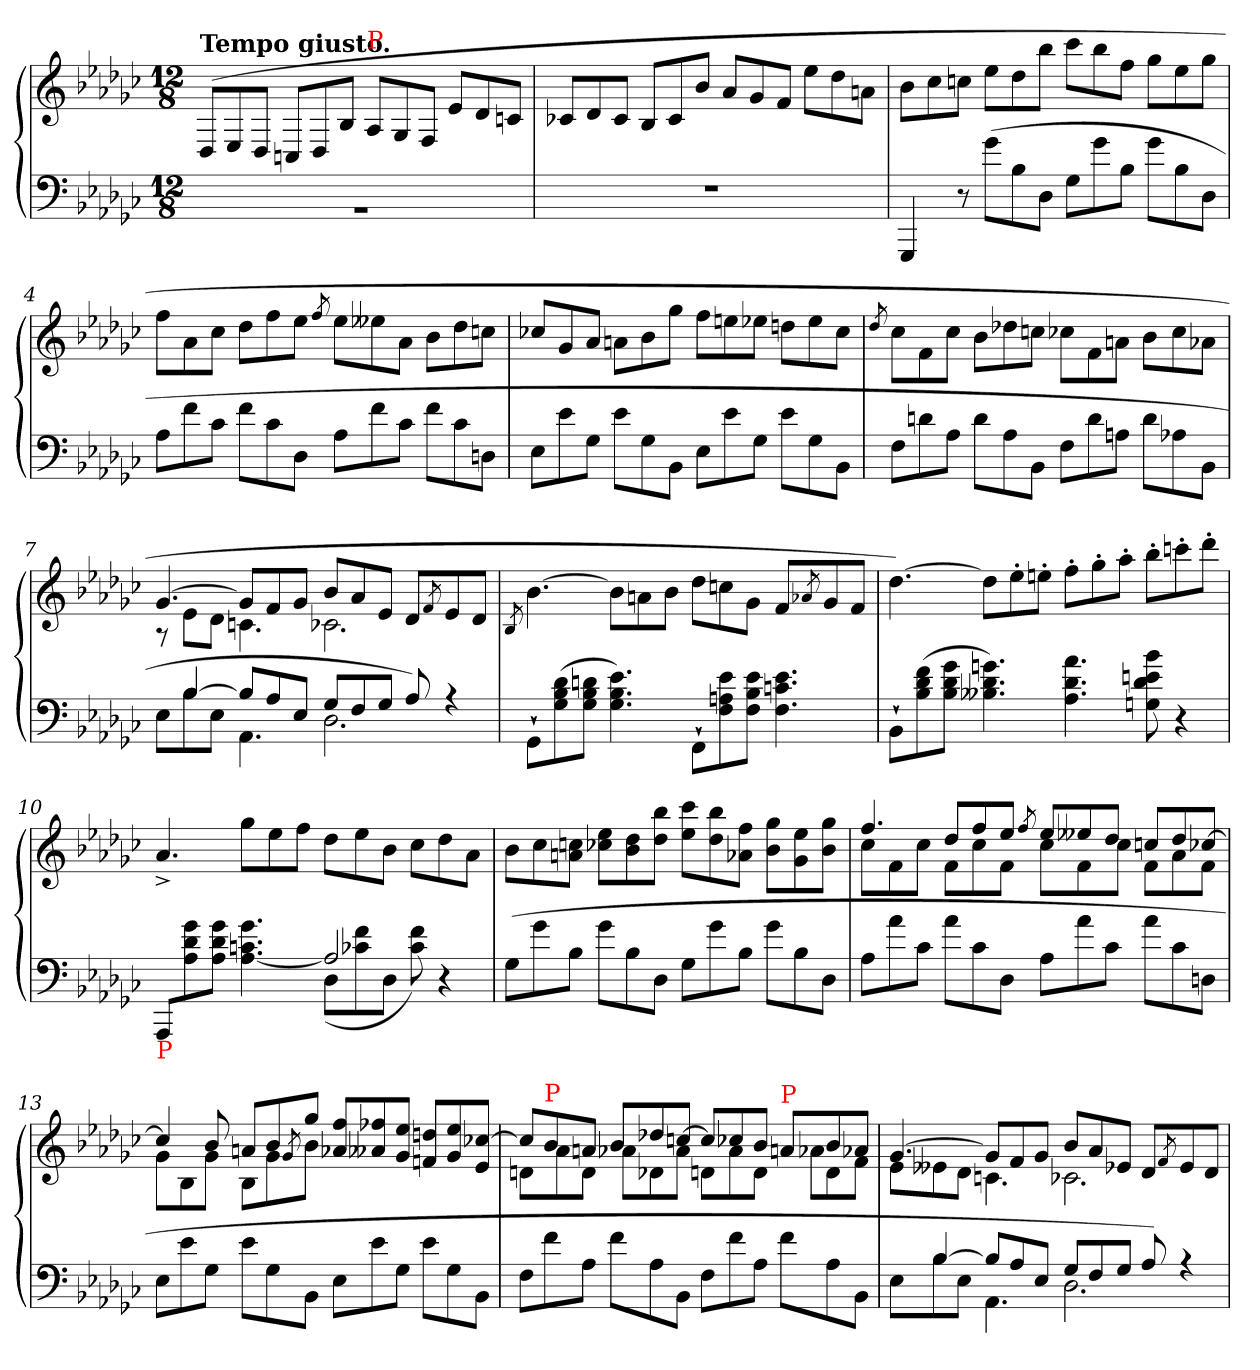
**kern	**kern
*part1	*part1
*staff2	*staff1
*clefF4	*clefG2
*k[b-e-a-d-g-c-]	*k[b-e-a-d-g-c-]
*e-:	*e-:
*M12/8	*M12/8
=1	=1
!	!LO:TX:a:B:t=Tempo giusto.
1.rBB	(>8D-/L
.	8E-/
.	8D-/J
.	8Cn/L
.	8D-/
.	8B-/J
!	!LO:TX:a:color=red:t=P
.	8A-/L
.	8G-/
.	8F/J
.	8e-L
.	8d-
.	8cnJ
=2	=2
1.rF	8c-XL
.	8d-
.	8c-J
.	8B-L
.	8c-
.	8b-J
.	8a-L
.	8g-
.	8fJ
.	8ee-\L
.	8dd-\
.	8an\J
=3	=3
4GGG-	8b-L
.	8cc-
8r	8ccnJ
(>8g-L	8ee-L
8B-	8dd-
8D-J	8bb-J
8G-L	8ccc-L
8g-	8bb-
8B-J	8ffJ
8g-L	8gg-L
8B-	8ee-
8D-J	8gg-J
=4	=4
8A-L	8ffL
8f	8a-
8c-J	8cc-J
8fL	8dd-L
8c-	8ff
8D-J	8ee-J
.	8qff/
8A-L	8ee-L
8f	8ee--X
8c-J	8a-J
8fL	8b-L
8c-	8dd-
8DnJ	8ccnJ
=5	=5
8E-L	8cc-X/L
8e-	8g-/
8G-J	8a-/J
8e-L	8anL
8G-	8b-
8BB-J	8gg-J
8E-L	8ffL
8e-	8een
8G-J	8ee-XJ
8e-L	8ddnL
8G-	8ee-
8BB-J	8cc-J
=6	=6
.	8qdd-/
8FL	8cc-\L
8dn	8f\
8A-J	8cc-\J
8dL	8b-L
8A-	8dd-X
8BB-J	8ccnJ
8FL	8cc-X\L
8d	8f\
8AJ	8an\J
8dL	8b-L
8A-	8cc-
8BB-J	8a-J
=7	=7
*^	*^
8ryy	8E-L	[4.g-	8rA
[4B-	8B-	.	8e-L
.	8E-J	.	8d-J
8B-L]	4.AA-	8g-L]	4.cn
8A-	.	8f	.
8E-J	.	8g-J	.
8G-L	2.D-	8b-L	2.c-X
8F	.	8a-	.
8G-J	.	8e-J	.
8A-)	.	8d-L	.
.	.	8qf/	.
4rA	.	8e-	.
.	.	8d-J	.
*v	*v	*	*
*	*v	*v
=8	=8
.	8qB-/
8GG-`>L	[4.b-
(>8d- 8B- 8G-	.
8dn 8B- 8G-J	.
4.e- 4.B- 4.G-)	8b-\L]
.	8an\
.	8b-\J
8FF`>L	8dd-L
8e- 8An 8F	8ccn
8e- 8B- 8FJ	8g-J
4.e- 4.cn 4.F	8f/L
.	8qa-/
.	8g-/
.	8f/J
=9	=9
8BB-`>L	[4.dd-)
(>8f 8d- 8B-	.
8g- 8d- 8B-J	.
4.gn 4.d- 4.B--X)	8dd-L]
.	8ee-'>
.	8een'>J
4.a- 4.d- 4.A-	8ff'>L
.	8gg-'>
.	8aa-'>J
8b- 8en 8d- 8Gn	8bb-'>L
4r	8cccn'>
.	8ddd-'>J
=10	=10
*^	*
!LO:TX:b:color=red:t=P	!	!
8AAA-/L	2.ryy	4.a-^>
8g-\ 8d-\ 8A-\	.	.
8g-\ 8d-\ 8A-\J	.	.
4.g- 4.cn [4.A-	.	8gg-L
.	.	8ee-
.	.	8ffJ
2A-]	(>8D-L	8dd-L
.	8f 8c-X	8ee-
.	8D-J	8b-J
.	8f 8c-)	8cc-L
4ryy	4r	8dd-
.	.	8a-J
*v	*v	*
=11	=11
(>8G-L	8b-L
8g-	8cc-
8B-J	8ccn 8anJ
8g-L	8ee- 8cc-XL
8B-	8dd- 8b-
8D-J	8bb- 8dd-J
8G-L	8ccc- 8ee-L
8g-	8bb- 8dd-
8B-J	8ff 8a-J
8g-L	8gg- 8b-L
8B-	8ee- 8g-
8D-J	8gg- 8b-J
=12	=12
*	*^
8A-L	4.ff	8cc-L
8a-	.	8f
8c-J	.	8cc-J
8a-L	8dd-L	8fL
8c-	8ff	8cc-
8D-J	8ee-J	8fJ
.	8qff/	.
8A-L	8ee-L	8cc-L
8a-	8ee--X	8f
8c-J	8dd-J	8cc-J
8a-L	8ccnL	8fL
8c-	8dd-	8a-
8DnJ	[8cc-XJ	8fJ
=13	=13	=13
8E-L	4cc-]	8g-L
8e-	.	8B-
8G-J	8b-	8g-J
8e-L	8anL	8B-L
8G-	8b-	8g-
.	.	8qg-
8BB-J	8gg-J	8b-J
8E-L	8ff/ 8a-X/L	2ryy
8e-	8ff-X/ 8a--X/	.
8G-J	8ee-/ 8g-/J	.
8e-L	8ddn 8fnL	.
8G-	8ee- 8g-	4ryy
8BB-J	[8cc-X 8e-J	.
=14	=14	=14
8FL	8cc-L]	8dnL
!	!LO:TX:a:color=red:t=P	!
8f	8b-	8a-
8A-J	8anJ	8dJ
8fL	8b-L	8a-XL
8A-	8dd-X	8d-
8BB-J	[8ccnJ	8a-J
8FL	8ccL]	8dL
8f	8cc-X	8a-
8A-J	8b-J	8dJ
!	!LO:TX:a:color=red:t=P	!
8fL	8anL	8a-XL
8A-	8b-	8d
8BB-J	8a-XJ	8fJ
=15	=15	=15
*^	*	*
8ryy	8E-L	[4.g-	8e-L
[4B-	8B-	.	8e--X
.	8E-J	.	8d-J
8B-L]	4.AA-	8g-L]	4.cn
8A-	.	8f	.
8E-J	.	8g-J	.
8G-L	2.D-	8b-L	2.c-X
8F	.	8a-	.
8G-J	.	8e-J	.
8A-)	.	8d-L	.
.	.	8qf/	.
4rA	.	8e-	.
.	.	8d-J	.
*v	*v	*	*
*	*v	*v
=	=
*-	*-
